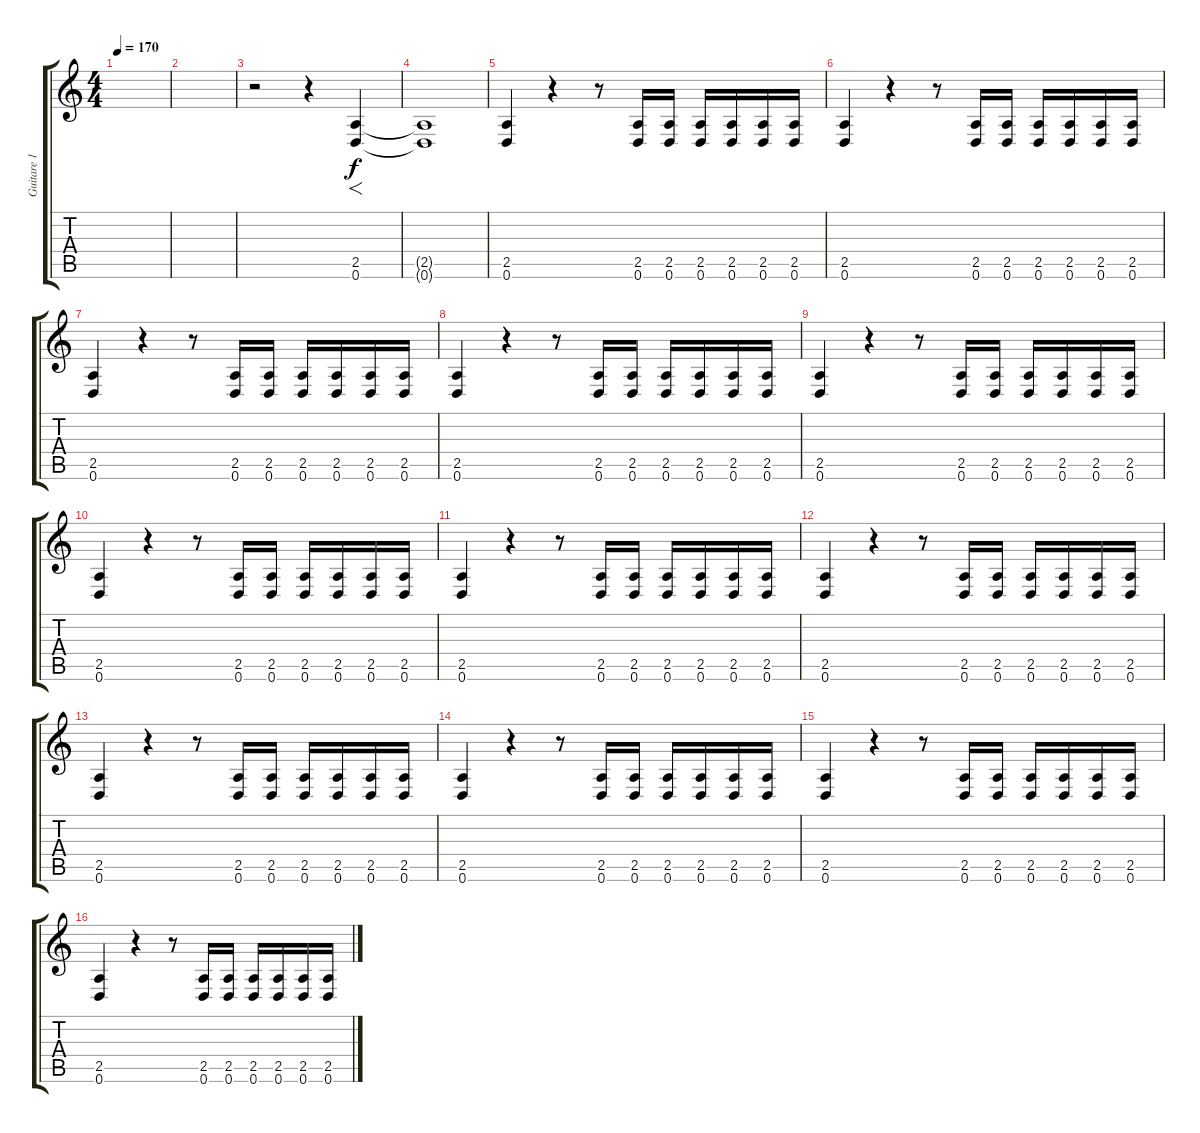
\track ("Guitare 1" "Guitare 1") {instrument overdrivenguitar}
\staff {score tabs}
\tuning (D4 A3 F3 C3 G2 D2) {hide}
\ts (4 4)
\tempo 170
\clef g2
\ks c
|
|
r.2 r.4 (2.5 0.6).4{f} |
(2.5{t} 0.6{t}).1 |
(2.5 0.6).4 r.4 r.8 (2.5 0.6).16 (2.5 0.6).16 (2.5 0.6).16 (2.5 0.6).16 (2.5 0.6).16 (2.5 0.6).16 |
(2.5 0.6).4 r.4 r.8 (2.5 0.6).16 (2.5 0.6).16 (2.5 0.6).16 (2.5 0.6).16 (2.5 0.6).16 (2.5 0.6).16 |
(2.5 0.6).4 r.4 r.8 (2.5 0.6).16 (2.5 0.6).16 (2.5 0.6).16 (2.5 0.6).16 (2.5 0.6).16 (2.5 0.6).16 |
(2.5 0.6).4 r.4 r.8 (2.5 0.6).16 (2.5 0.6).16 (2.5 0.6).16 (2.5 0.6).16 (2.5 0.6).16 (2.5 0.6).16 |
(2.5 0.6).4 r.4 r.8 (2.5 0.6).16 (2.5 0.6).16 (2.5 0.6).16 (2.5 0.6).16 (2.5 0.6).16 (2.5 0.6).16 |
(2.5 0.6).4 r.4 r.8 (2.5 0.6).16 (2.5 0.6).16 (2.5 0.6).16 (2.5 0.6).16 (2.5 0.6).16 (2.5 0.6).16 |
(2.5 0.6).4 r.4 r.8 (2.5 0.6).16 (2.5 0.6).16 (2.5 0.6).16 (2.5 0.6).16 (2.5 0.6).16 (2.5 0.6).16 |
(2.5 0.6).4 r.4 r.8 (2.5 0.6).16 (2.5 0.6).16 (2.5 0.6).16 (2.5 0.6).16 (2.5 0.6).16 (2.5 0.6).16 |
(2.5 0.6).4 r.4 r.8 (2.5 0.6).16 (2.5 0.6).16 (2.5 0.6).16 (2.5 0.6).16 (2.5 0.6).16 (2.5 0.6).16 |
(2.5 0.6).4 r.4 r.8 (2.5 0.6).16 (2.5 0.6).16 (2.5 0.6).16 (2.5 0.6).16 (2.5 0.6).16 (2.5 0.6).16 |
(2.5 0.6).4 r.4 r.8 (2.5 0.6).16 (2.5 0.6).16 (2.5 0.6).16 (2.5 0.6).16 (2.5 0.6).16 (2.5 0.6).16 |
(2.5 0.6).4 r.4 r.8 (2.5 0.6).16 (2.5 0.6).16 (2.5 0.6).16 (2.5 0.6).16 (2.5 0.6).16 (2.5 0.6).16
